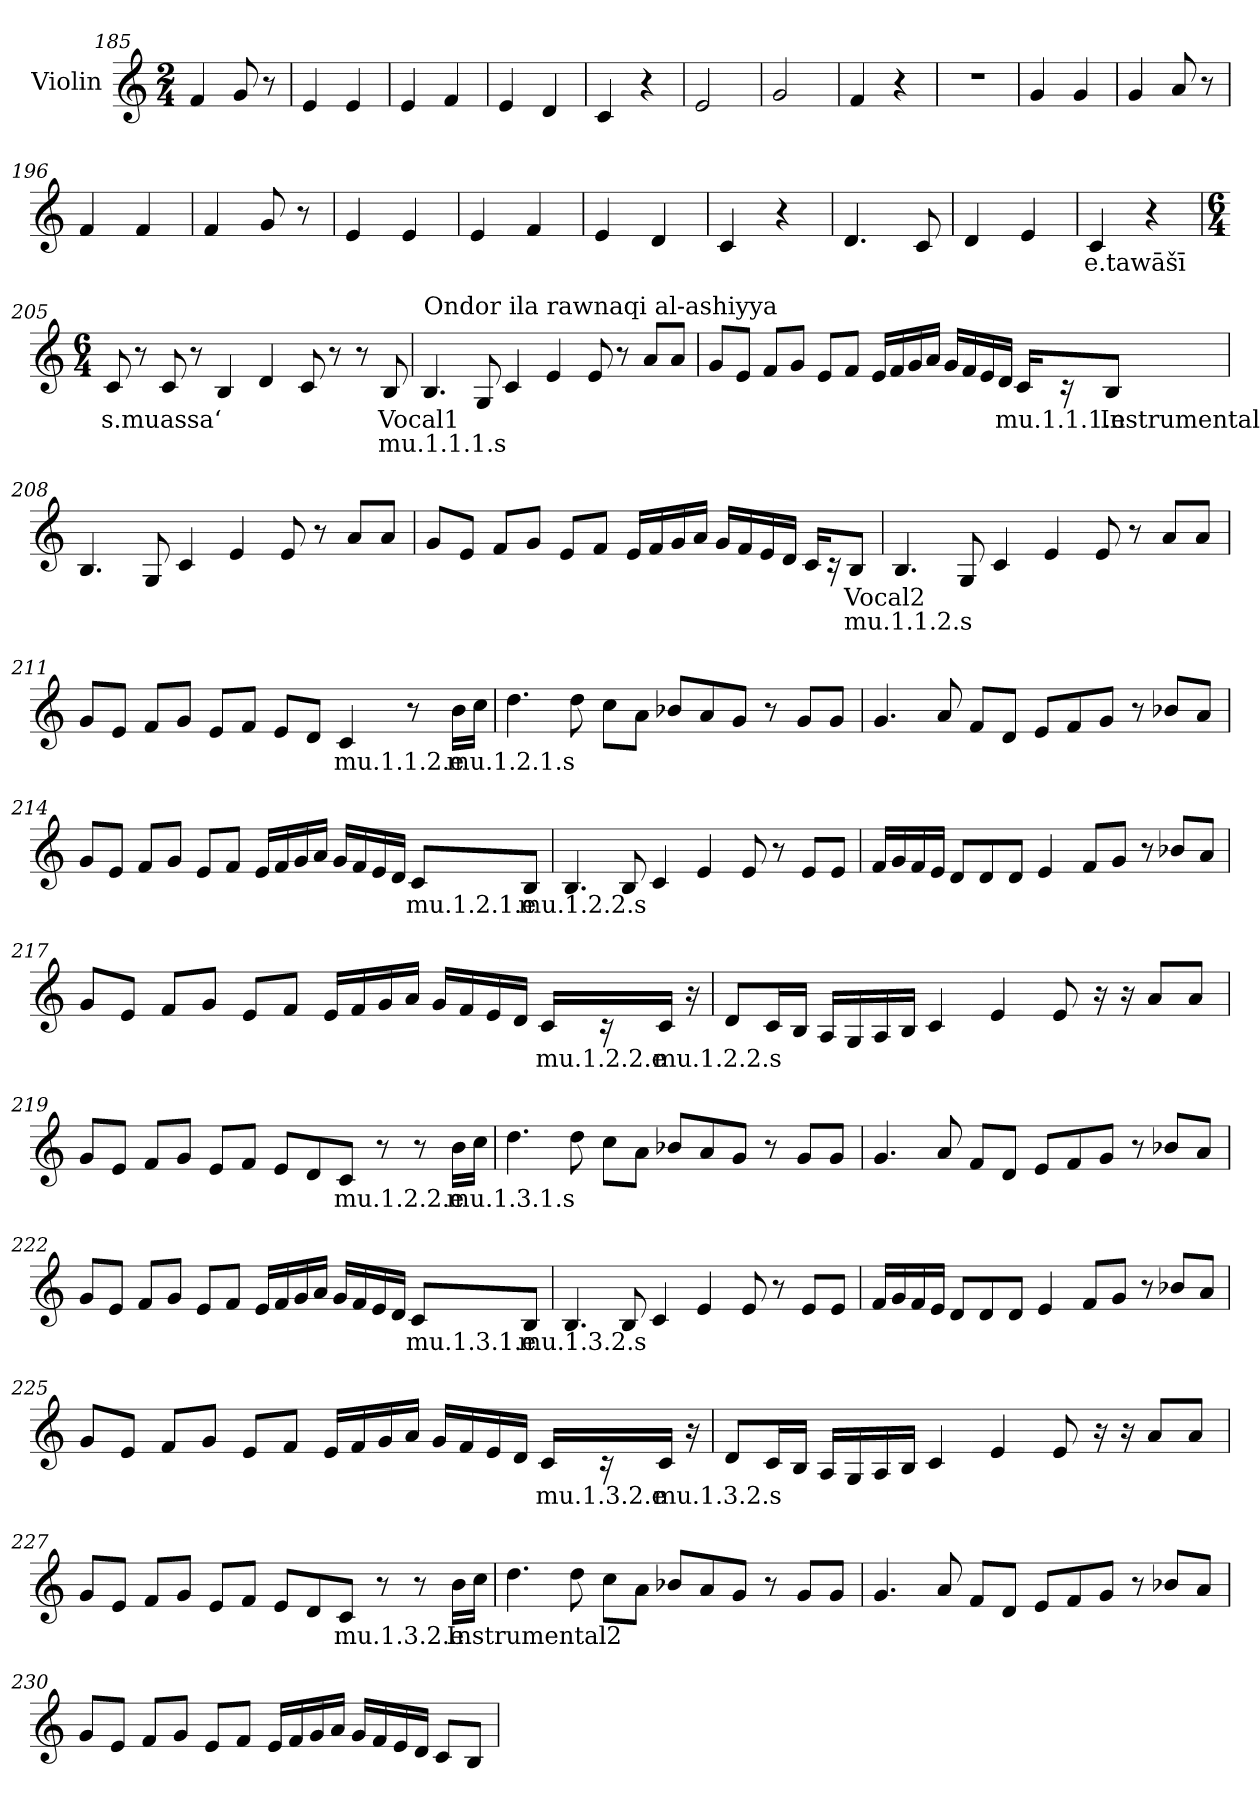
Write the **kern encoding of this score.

**kern	**text	**text
*part1	*part1	*part1
*staff1	*staff1	*staff1
*I"Violin	*	*
*clefG2	*	*
*k[]	*	*
*M2/4	*	*
=185	=185	=185
4f/	.	.
8g/	.	.
8r	.	.
=186	=186	=186
4e/	.	.
4e/	.	.
=187	=187	=187
4e/	.	.
4f/	.	.
=188	=188	=188
4e/	.	.
4d/	.	.
=189	=189	=189
4c/	.	.
4r	.	.
=190	=190	=190
2e/	.	.
=191	=191	=191
2g/	.	.
=192	=192	=192
4f/	.	.
4r	.	.
=193	=193	=193
2r	.	.
!!LO:LB:g=z
=194	=194	=194
4g/	.	.
4g/	.	.
=195	=195	=195
4g/	.	.
8a/	.	.
8r	.	.
=196	=196	=196
4f/	.	.
4f/	.	.
=197	=197	=197
4f/	.	.
8g/	.	.
8r	.	.
=198	=198	=198
4e/	.	.
4e/	.	.
=199	=199	=199
4e/	.	.
4f/	.	.
=200	=200	=200
4e/	.	.
4d/	.	.
=201	=201	=201
4c/	.	.
4r	.	.
=202	=202	=202
4.d/	.	.
8c/	.	.
=203	=203	=203
4d/	.	.
4e/	.	.
!!LO:LB:g=z
=204	=204	=204
!	!LO:LY:b	!
4c/	e.tawāšī	.
4r	.	.
=205	=205	=205
*M6/4	*	*
*MM70	*	*
!	!LO:LY:b	!
8c/	s.muassa‘	.
8r	.	.
8c/	.	.
8r	.	.
4B/	.	.
4d/	.	.
8c/	.	.
8r	.	.
8r	.	.
!	!LO:LY:b	!LO:LY:b
8B/	Vocal1	mu.1.1.1.s
=206	=206	=206
!LO:TX:a:t=Ondor ila rawnaqi al-ashiyya	!	!
4.B/	.	.
8G/	.	.
4c/	.	.
4e/	.	.
8e/	.	.
8r	.	.
8a/L	.	.
8a/J	.	.
!!LO:LB:g=z
=207	=207	=207
8g/L	.	.
8e/J	.	.
8f/L	.	.
8g/J	.	.
8e/L	.	.
8f/J	.	.
16e/LL	.	.
16f/	.	.
16g/	.	.
16a/JJ	.	.
16g/LL	.	.
16f/	.	.
16e/	.	.
16d/JJ	.	.
!	!LO:LY:b	!
16c/KL	mu.1.1.1.e	.
16r	.	.
!	!LO:LY:b	!
8B/J	Instrumental1	.
=208	=208	=208
4.B/	.	.
8G/	.	.
4c/	.	.
4e/	.	.
8e/	.	.
8r	.	.
8a/L	.	.
8a/J	.	.
!!LO:LB:g=z
=209	=209	=209
8g/L	.	.
8e/J	.	.
8f/L	.	.
8g/J	.	.
8e/L	.	.
8f/J	.	.
16e/LL	.	.
16f/	.	.
16g/	.	.
16a/JJ	.	.
16g/LL	.	.
16f/	.	.
16e/	.	.
16d/JJ	.	.
16c/KL	.	.
16r	.	.
!	!LO:LY:b	!LO:LY:b
8B/J	Vocal2	mu.1.1.2.s
=210	=210	=210
4.B/	.	.
8G/	.	.
4c/	.	.
4e/	.	.
8e/	.	.
8r	.	.
8a/L	.	.
8a/J	.	.
!!LO:LB:g=z
=211	=211	=211
8g/L	.	.
8e/J	.	.
8f/L	.	.
8g/J	.	.
8e/L	.	.
8f/J	.	.
8e/L	.	.
8d/J	.	.
!	!LO:LY:b	!
4c/	mu.1.1.2.e	.
8r	.	.
!	!LO:LY:b	!
16b\LL	mu.1.2.1.s	.
16cc\JJ	.	.
!!LO:LB:g=z
=212	=212	=212
4.dd\	.	.
8dd\	.	.
8cc\L	.	.
8a\J	.	.
8b-X/L	.	.
8a/	.	.
8g/J	.	.
8r	.	.
8g/L	.	.
8g/J	.	.
=213	=213	=213
4.g/	.	.
8a/	.	.
8f/L	.	.
8d/J	.	.
8e/L	.	.
8f/	.	.
8g/J	.	.
8r	.	.
8b-X/L	.	.
8a/J	.	.
!!LO:LB:g=z
=214	=214	=214
8g/L	.	.
8e/J	.	.
8f/L	.	.
8g/J	.	.
8e/L	.	.
8f/J	.	.
16e/LL	.	.
16f/	.	.
16g/	.	.
16a/JJ	.	.
16g/LL	.	.
16f/	.	.
16e/	.	.
16d/JJ	.	.
!	!LO:LY:b	!
8c/L	mu.1.2.1.e	.
!	!LO:LY:b	!
8B/J	mu.1.2.2.s	.
!!LO:LB:g=z
=215	=215	=215
4.B/	.	.
8B/	.	.
4c/	.	.
4e/	.	.
8e/	.	.
8r	.	.
8e/L	.	.
8e/J	.	.
=216	=216	=216
16f/LL	.	.
16g/	.	.
16f/	.	.
16e/JJ	.	.
8d/L	.	.
8d/	.	.
8d/J	.	.
4e/	.	.
8f/L	.	.
8g/J	.	.
8r	.	.
8b-X/L	.	.
8a/J	.	.
!!LO:LB:g=z
=217	=217	=217
8g/L	.	.
8e/J	.	.
8f/L	.	.
8g/J	.	.
8e/L	.	.
8f/J	.	.
16e/LL	.	.
16f/	.	.
16g/	.	.
16a/JJ	.	.
16g/LL	.	.
16f/	.	.
16e/	.	.
16d/JJ	.	.
!	!LO:LY:b	!
16c/LL	mu.1.2.2.e	.
16r	.	.
!	!LO:LY:b	!
16c/JJ	mu.1.2.2.s	.
16r	.	.
!!LO:PB:g=z
=218	=218	=218
8d/L	.	.
16c/L	.	.
16B/JJ	.	.
16A/LL	.	.
16G/	.	.
16A/	.	.
16B/JJ	.	.
4c/	.	.
4e/	.	.
8e/	.	.
16r	.	.
16r	.	.
8a/L	.	.
8a/J	.	.
=219	=219	=219
8g/L	.	.
8e/J	.	.
8f/L	.	.
8g/J	.	.
8e/L	.	.
8f/J	.	.
8e/L	.	.
8d/	.	.
!	!LO:LY:b	!
8c/J	mu.1.2.2.e	.
8r	.	.
8r	.	.
!	!LO:LY:b	!
16b\LL	mu.1.3.1.s	.
16cc\JJ	.	.
!!LO:LB:g=z
=220	=220	=220
4.dd\	.	.
8dd\	.	.
8cc\L	.	.
8a\J	.	.
8b-X/L	.	.
8a/	.	.
8g/J	.	.
8r	.	.
8g/L	.	.
8g/J	.	.
=221	=221	=221
4.g/	.	.
8a/	.	.
8f/L	.	.
8d/J	.	.
8e/L	.	.
8f/	.	.
8g/J	.	.
8r	.	.
8b-X/L	.	.
8a/J	.	.
!!LO:LB:g=z
=222	=222	=222
8g/L	.	.
8e/J	.	.
8f/L	.	.
8g/J	.	.
8e/L	.	.
8f/J	.	.
16e/LL	.	.
16f/	.	.
16g/	.	.
16a/JJ	.	.
16g/LL	.	.
16f/	.	.
16e/	.	.
16d/JJ	.	.
!	!LO:LY:b	!
8c/L	mu.1.3.1.e	.
!	!LO:LY:b	!
8B/J	mu.1.3.2.s	.
=223	=223	=223
4.B/	.	.
8B/	.	.
4c/	.	.
4e/	.	.
8e/	.	.
8r	.	.
8e/L	.	.
8e/J	.	.
!!LO:LB:g=z
=224	=224	=224
16f/LL	.	.
16g/	.	.
16f/	.	.
16e/JJ	.	.
8d/L	.	.
8d/	.	.
8d/J	.	.
4e/	.	.
8f/L	.	.
8g/J	.	.
8r	.	.
8b-X/L	.	.
8a/J	.	.
=225	=225	=225
8g/L	.	.
8e/J	.	.
8f/L	.	.
8g/J	.	.
8e/L	.	.
8f/J	.	.
16e/LL	.	.
16f/	.	.
16g/	.	.
16a/JJ	.	.
16g/LL	.	.
16f/	.	.
16e/	.	.
16d/JJ	.	.
!	!LO:LY:b	!
16c/LL	mu.1.3.2.e	.
16r	.	.
!	!LO:LY:b	!
16c/JJ	mu.1.3.2.s	.
16r	.	.
!!LO:LB:g=z
=226	=226	=226
8d/L	.	.
16c/L	.	.
16B/JJ	.	.
16A/LL	.	.
16G/	.	.
16A/	.	.
16B/JJ	.	.
4c/	.	.
4e/	.	.
8e/	.	.
16r	.	.
16r	.	.
8a/L	.	.
8a/J	.	.
=227	=227	=227
8g/L	.	.
8e/J	.	.
8f/L	.	.
8g/J	.	.
8e/L	.	.
8f/J	.	.
8e/L	.	.
8d/	.	.
!	!LO:LY:b	!
8c/J	mu.1.3.2.e	.
8r	.	.
8r	.	.
!	!LO:LY:b	!
16b\LL	Instrumental2	.
16cc\JJ	.	.
!!LO:LB:g=z
=228	=228	=228
4.dd\	.	.
8dd\	.	.
8cc\L	.	.
8a\J	.	.
8b-X/L	.	.
8a/	.	.
8g/J	.	.
8r	.	.
8g/L	.	.
8g/J	.	.
!!LO:LB:g=z
=229	=229	=229
4.g/	.	.
8a/	.	.
8f/L	.	.
8d/J	.	.
8e/L	.	.
8f/	.	.
8g/J	.	.
8r	.	.
8b-X/L	.	.
8a/J	.	.
=230	=230	=230
8g/L	.	.
8e/J	.	.
8f/L	.	.
8g/J	.	.
8e/L	.	.
8f/J	.	.
16e/LL	.	.
16f/	.	.
16g/	.	.
16a/JJ	.	.
16g/LL	.	.
16f/	.	.
16e/	.	.
16d/JJ	.	.
8c/L	.	.
8B/J	.	.
=	=	=
*-	*-	*-
